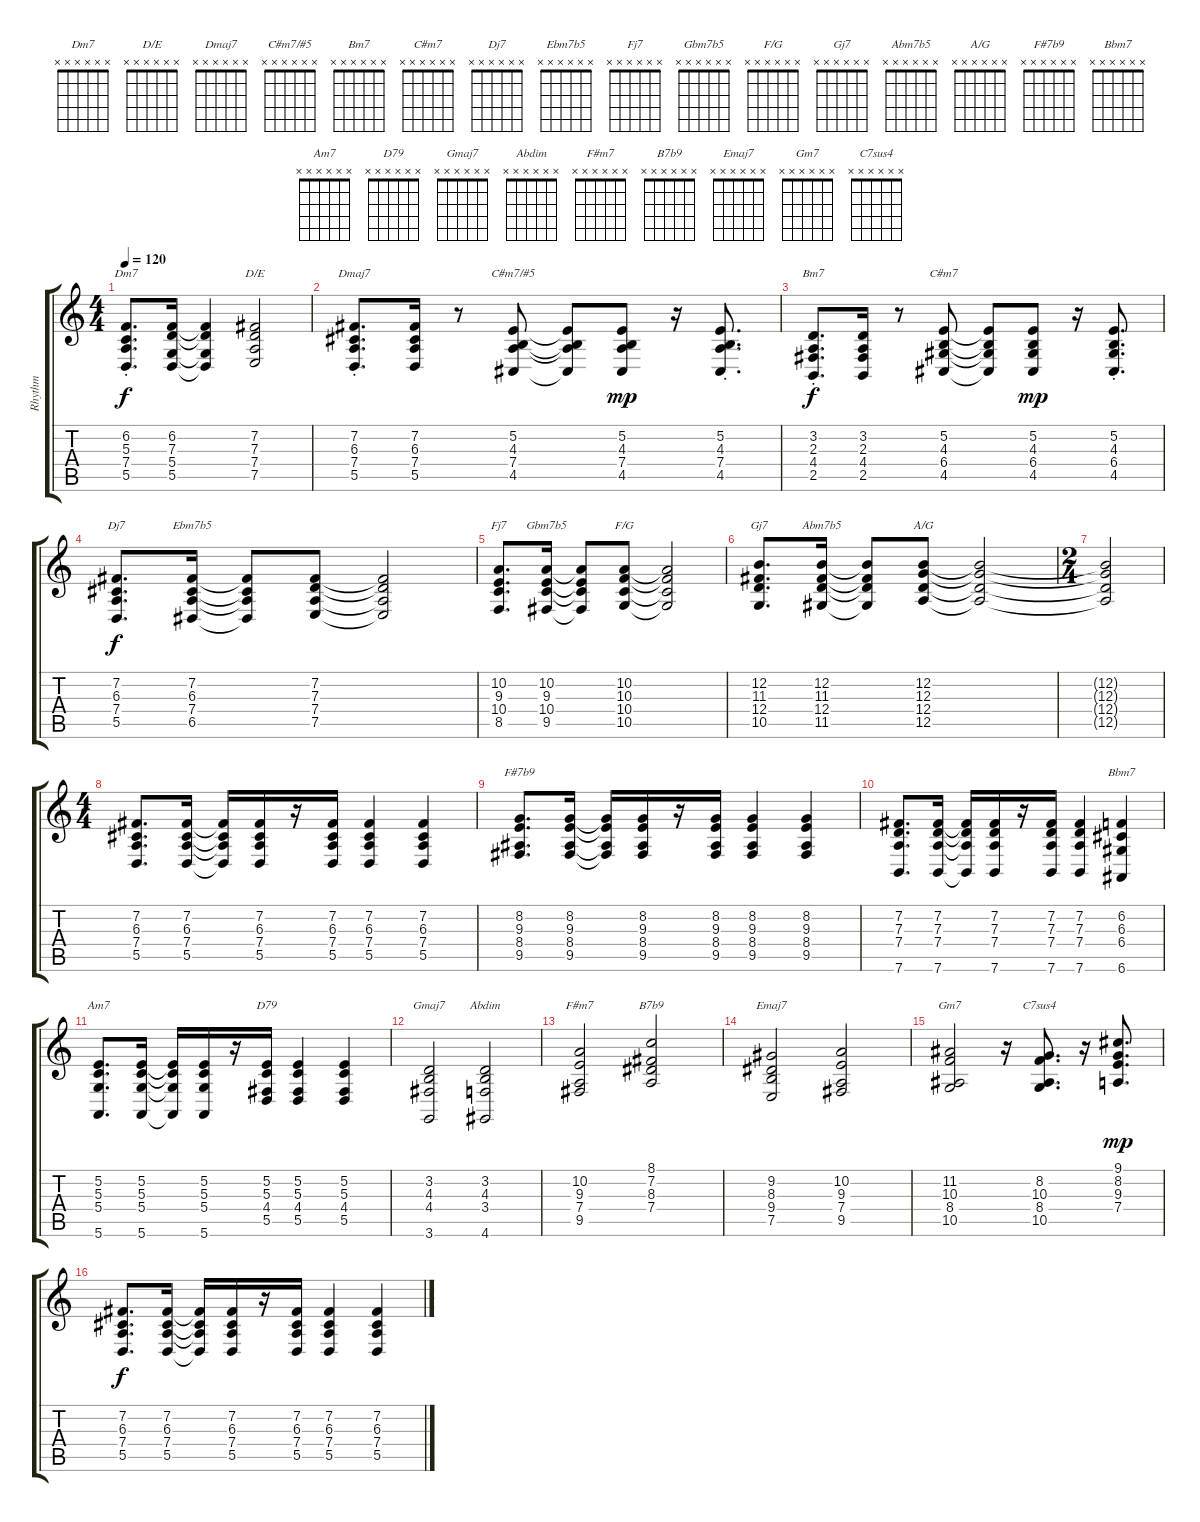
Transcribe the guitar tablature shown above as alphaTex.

\track ("Rhythm " "Rhythm ") {instrument electricpiano1}
\staff {score tabs}
\tuning (E4 B3 G3 D3 A2 E2) {hide}
\chord ("Dm7" x x x x x x)
\chord ("D/E" x x x x x x)
\chord ("Dmaj7" x x x x x x)
\chord ("C#m7/#5" x x x x x x)
\chord ("Bm7" x x x x x x)
\chord ("C#m7" x x x x x x)
\chord ("Dj7" x x x x x x)
\chord ("Ebm7b5" x x x x x x)
\chord ("Fj7" x x x x x x)
\chord ("Gbm7b5" x x x x x x)
\chord ("F/G" x x x x x x)
\chord ("Gj7" x x x x x x)
\chord ("Abm7b5" x x x x x x)
\chord ("A/G" x x x x x x)
\chord ("F#7b9" x x x x x x)
\chord ("Bbm7" x x x x x x)
\chord ("Am7" x x x x x x)
\chord ("D79" x x x x x x)
\chord ("Gmaj7" x x x x x x)
\chord ("Abdim" x x x x x x)
\chord ("F#m7" x x x x x x)
\chord ("B7b9" x x x x x x)
\chord ("Emaj7" x x x x x x)
\chord ("Gm7" x x x x x x)
\chord ("C7sus4" x x x x x x)
\ts (4 4)
\tempo 120
\clef g2
\ks c
(6.2{st} 5.3{st} 7.4{st} 5.5{st}).8{d ch "Dm7" dy f} (6.2 7.3 5.4 5.5).16 (6.2{t} 7.3{t} 5.4{t} 5.5{t}).4 (7.2 7.3 7.4 7.5).2{ch "D/E"} |
(7.2{st} 6.3{st} 7.4{st} 5.5{st}).8{d ch "Dmaj7"} (7.2 6.3 7.4 5.5).16 r.8 (5.2 4.3 7.4 4.5).8{ch "C#m7/#5"} (5.2{t} 4.3{t} 7.4{t} 4.5{t}).8 (5.2 4.3 7.4 4.5).8{dy mp} r.16 (5.2{st} 4.3{st} 7.4{st} 4.5{st}).8{d} |
(3.2{st} 2.3{st} 4.4{st} 2.5{st}).8{d ch "Bm7" dy f} (3.2 2.3 4.4 2.5).16 r.8 (5.2 4.3 6.4 4.5).8{ch "C#m7"} (5.2{t} 4.3{t} 6.4{t} 4.5{t}).8 (5.2 4.3 6.4 4.5).8{dy mp} r.16 (5.2{st} 4.3{st} 6.4{st} 4.5{st}).8{d} |
(7.2 6.3 7.4 5.5).8{d ch "Dj7" dy f} (7.2 6.3 7.4 6.5).16{ch "Ebm7b5"} (7.2{t} 6.3{t} 7.4{t} 6.5{t}).8 (7.2 7.3 7.4 7.5).8 (7.2{t} 7.3{t} 7.4{t} 7.5{t}).2 |
(10.2 9.3 10.4 8.5).8{d ch "Fj7"} (10.2 9.3 10.4 9.5).16{ch "Gbm7b5"} (10.2{t} 9.3{t} 10.4{t} 9.5{t}).8 (10.2 10.3 10.4 10.5).8{ch "F/G"} (10.2{t} 10.3{t} 10.4{t} 10.5{t}).2 |
(12.2 11.3 12.4 10.5).8{d ch "Gj7"} (12.2 11.3 12.4 11.5).16{ch "Abm7b5"} (12.2{t} 11.3{t} 12.4{t} 11.5{t}).8 (12.2 12.3 12.4 12.5).8{ch "A/G"} (12.2{t} 12.3{t} 12.4{t} 12.5{t}).2 |
\ts (2 4)
(12.2{t} 12.3{t} 12.4{t} 12.5{t}).2 |
\ts (4 4)
(7.2 6.3 7.4 5.5).8{d} (7.2 6.3 7.4 5.5).16 (7.2{t} 6.3{t} 7.4{t} 5.5{t}).16 (7.2 6.3 7.4 5.5).16 r.16 (7.2 6.3 7.4 5.5).16 (7.2 6.3 7.4 5.5).4 (7.2 6.3 7.4 5.5).4 |
(8.2 9.3 8.4 9.5).8{d ch "F#7b9"} (8.2 9.3 8.4 9.5).16 (8.2{t} 9.3{t} 8.4{t} 9.5{t}).16 (8.2 9.3 8.4 9.5).16 r.16 (8.2 9.3 8.4 9.5).16 (8.2 9.3 8.4 9.5).4 (8.2 9.3 8.4 9.5).4 |
(7.2 7.3 7.4 7.6).8{d} (7.2 7.3 7.4 7.6).16 (7.2{t} 7.3{t} 7.4{t} 7.6{t}).16 (7.2 7.3 7.4 7.6).16 r.16 (7.2 7.3 7.4 7.6).16 (7.2 7.3 7.4 7.6).4 (6.2 6.3 6.4 6.6).4{ch "Bbm7"} |
(5.2 5.3 5.4 5.6).8{d ch "Am7"} (5.2 5.3 5.4 5.6).16 (5.2{t} 5.3{t} 5.4{t} 5.6{t}).16 (5.2 5.3 5.4 5.6).16 r.16 (5.2 5.3 4.4 5.5).16{ch "D79"} (5.2 5.3 4.4 5.5).4 (5.2 5.3 4.4 5.5).4 |
(3.2 4.3 4.4 3.6).2{ch "Gmaj7"} (3.2 4.3 3.4 4.6).2{ch "Abdim"} |
(10.2 9.3 7.4 9.5).2{ch "F#m7"} (8.1 7.2 8.3 7.4).2{ch "B7b9"} |
(9.2 8.3 9.4 7.5).2{ch "Emaj7"} (10.2 9.3 7.4 9.5).2 |
(11.2 10.3 8.4 10.5).2{ch "Gm7"} r.16 (8.2 10.3 8.4 10.5).8{d ch "C7sus4"} r.16 (9.1 8.2 9.3 7.4).8{d dy mp} |
(7.2 6.3 7.4 5.5).8{d dy f} (7.2 6.3 7.4 5.5).16 (7.2{t} 6.3{t} 7.4{t} 5.5{t}).16 (7.2 6.3 7.4 5.5).16 r.16 (7.2 6.3 7.4 5.5).16 (7.2 6.3 7.4 5.5).4 (7.2 6.3 7.4 5.5).4
